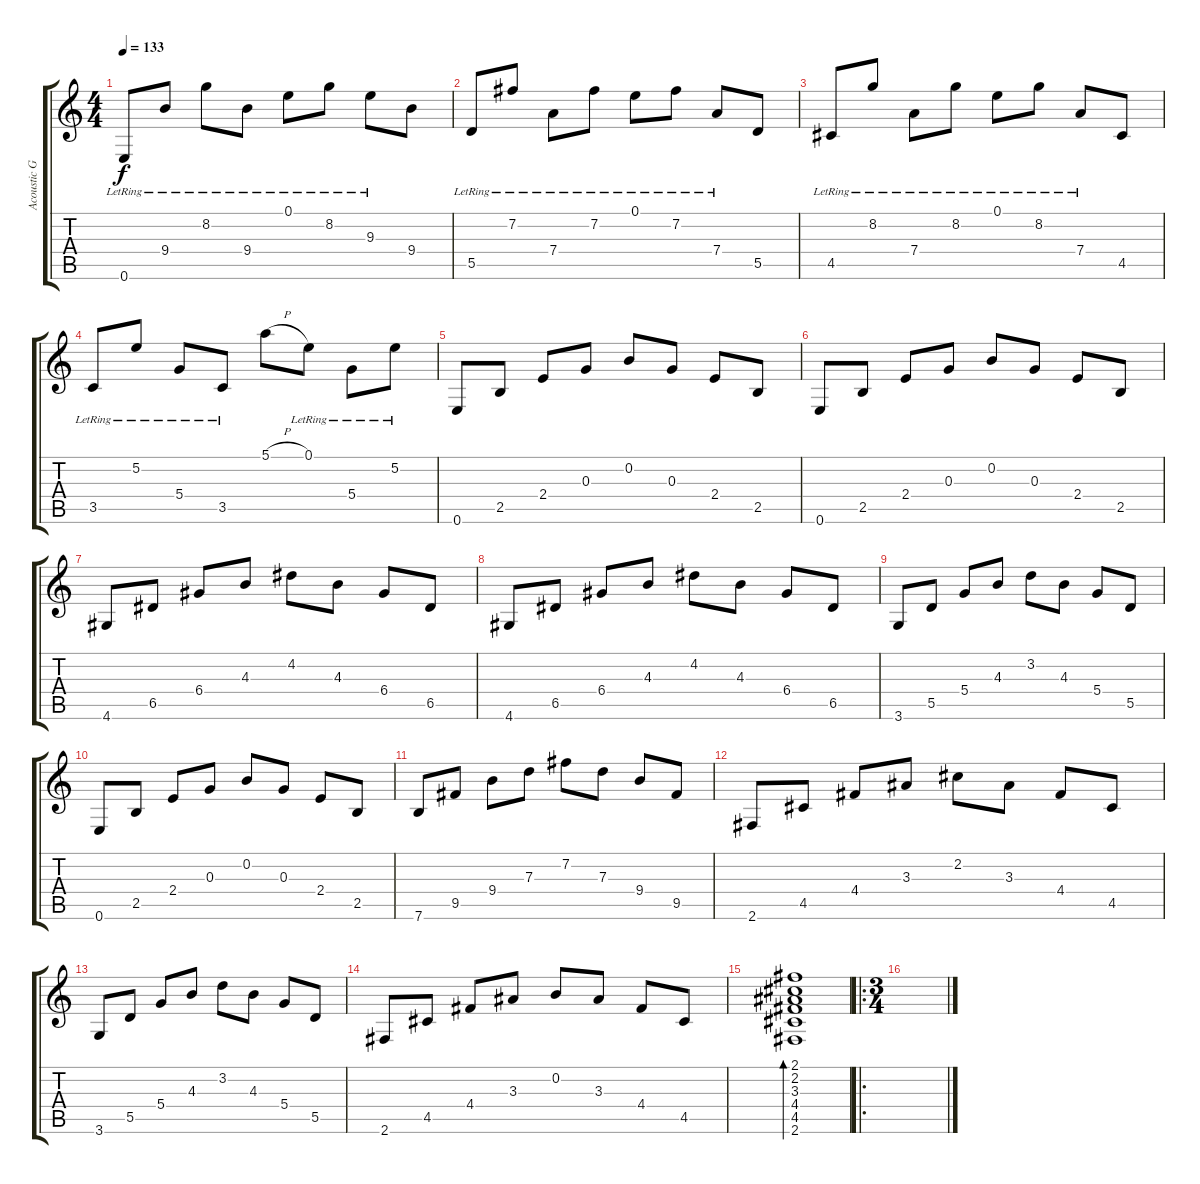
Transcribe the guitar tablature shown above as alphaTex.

\track ("Acoustic Guitar" "Acoustic G") {instrument acousticguitarsteel}
\staff {score tabs}
\tuning (E4 B3 G3 D3 A2 E2) {hide}
\ts (4 4)
\tempo 133
\clef g2
\ks c
0.6{lr}.8{dy f} 9.4{lr}.8 8.2{lr}.8 9.4{lr}.8 0.1{lr}.8 8.2{lr}.8 9.3{lr}.8 9.4.8 |
5.5{lr}.8 7.2{lr}.8 7.4{lr}.8 7.2{lr}.8 0.1{lr}.8 7.2{lr}.8 7.4{lr}.8 5.5.8 |
4.5{lr}.8 8.2{lr}.8 7.4{lr}.8 8.2{lr}.8 0.1{lr}.8 8.2{lr}.8 7.4{lr}.8 4.5.8 |
3.5{lr}.8 5.2{lr}.8 5.4{lr}.8 3.5{lr}.8 5.1{h}.8 0.1{lr}.8 5.4{lr}.8 5.2{lr}.8 |
0.6.8 2.5.8 2.4.8 0.3.8 0.2.8 0.3.8 2.4.8 2.5.8 |
0.6.8 2.5.8 2.4.8 0.3.8 0.2.8 0.3.8 2.4.8 2.5.8 |
4.6.8 6.5.8 6.4.8 4.3.8 4.2.8 4.3.8 6.4.8 6.5.8 |
4.6.8 6.5.8 6.4.8 4.3.8 4.2.8 4.3.8 6.4.8 6.5.8 |
3.6.8 5.5.8 5.4.8 4.3.8 3.2.8 4.3.8 5.4.8 5.5.8 |
0.6.8 2.5.8 2.4.8 0.3.8 0.2.8 0.3.8 2.4.8 2.5.8 |
7.6.8 9.5.8 9.4.8 7.3.8 7.2.8 7.3.8 9.4.8 9.5.8 |
2.6.8 4.5.8 4.4.8 3.3.8 2.2.8 3.3.8 4.4.8 4.5.8 |
3.6.8 5.5.8 5.4.8 4.3.8 3.2.8 4.3.8 5.4.8 5.5.8 |
2.6.8 4.5.8 4.4.8 3.3.8 0.2.8 3.3.8 4.4.8 4.5.8 |
(2.1 2.2 3.3 4.4 4.5 2.6).1{bd 120} |
\ro
\ts (3 4)
